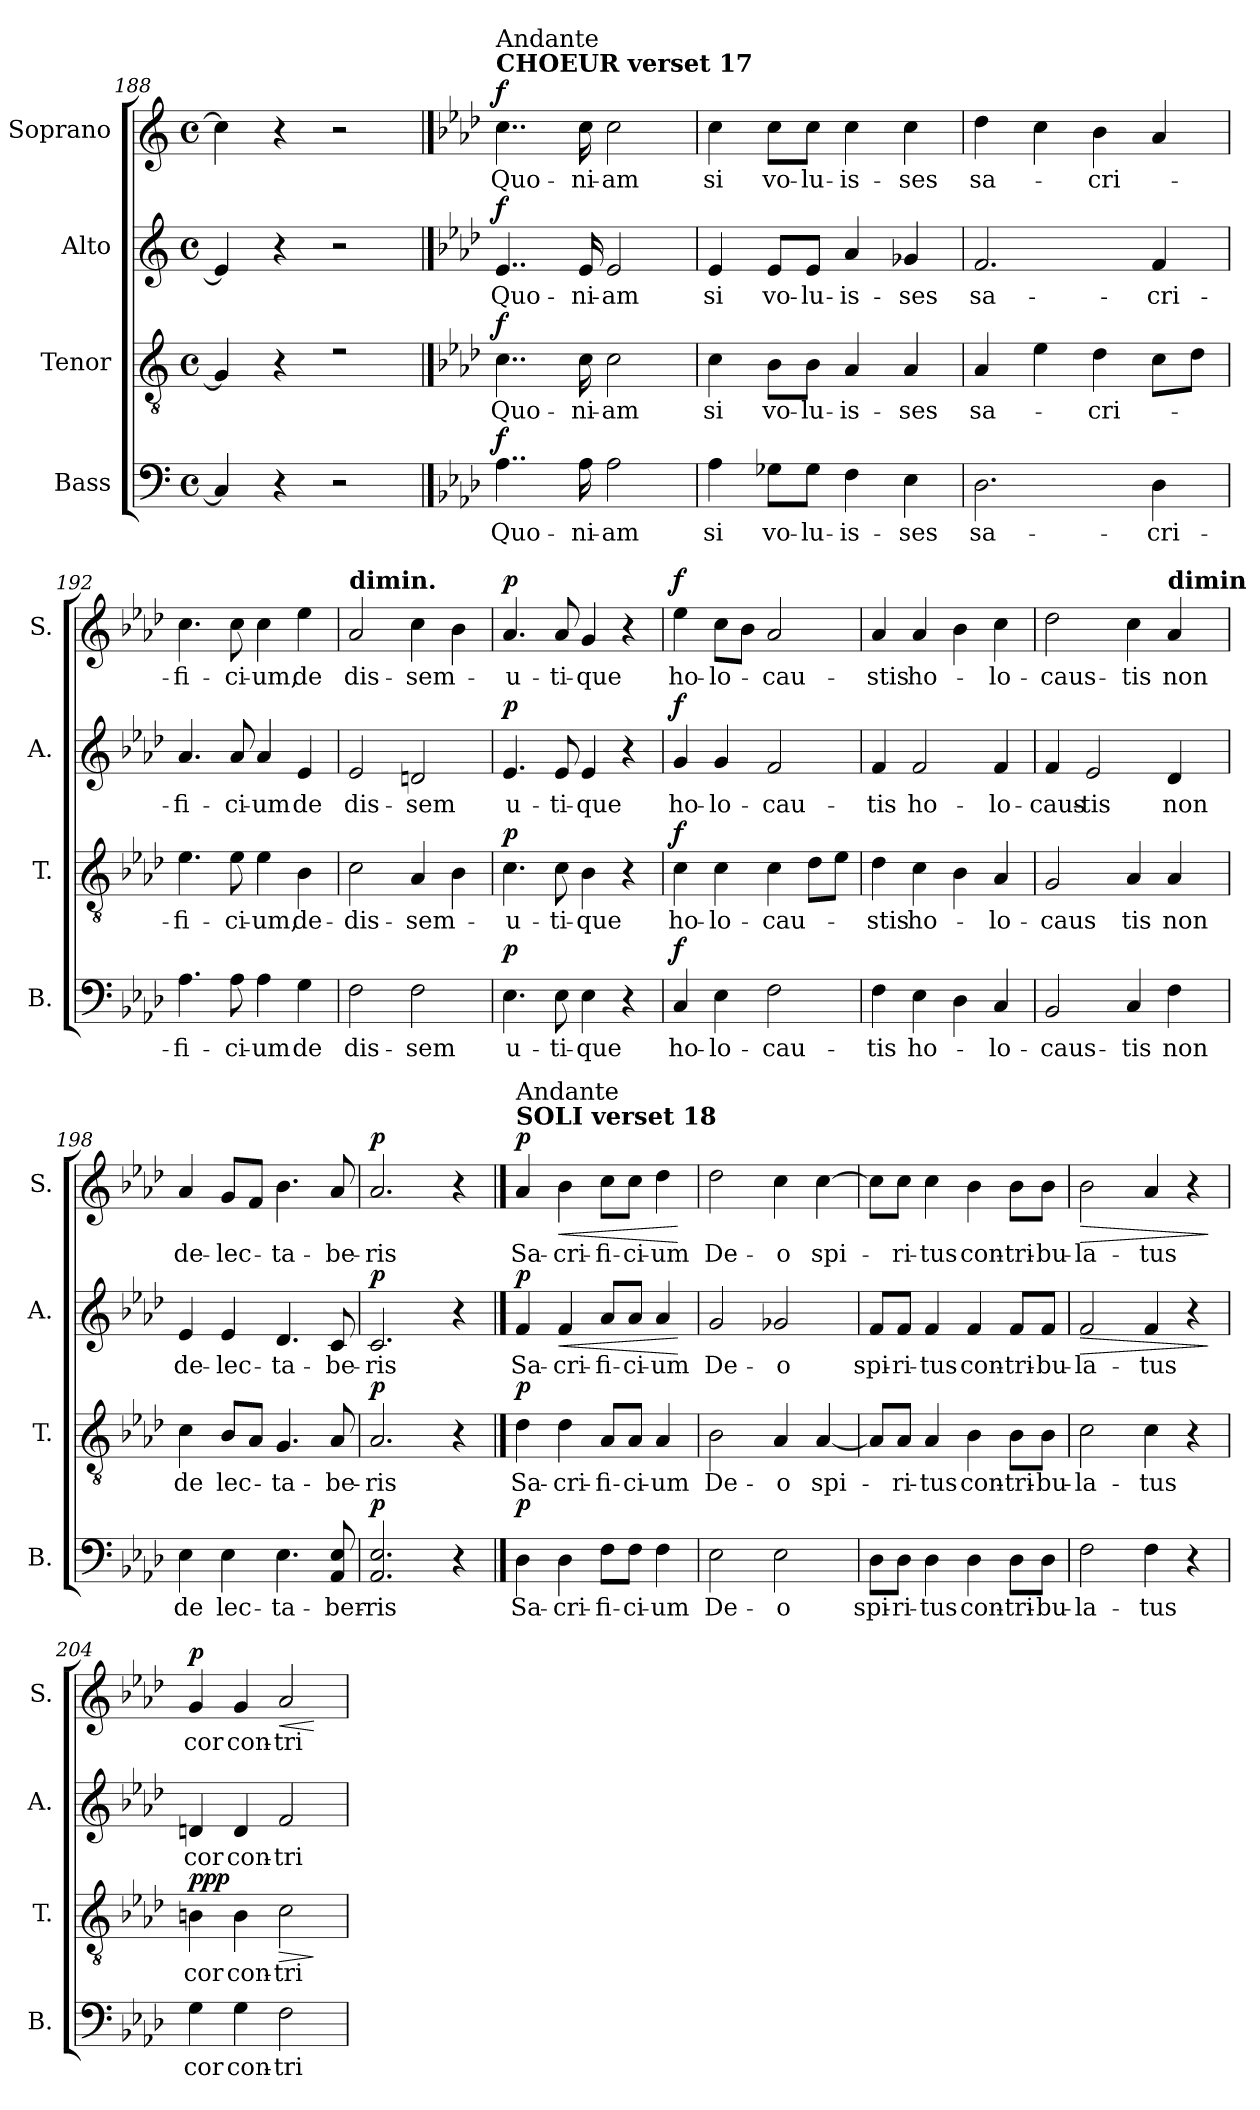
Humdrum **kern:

**kern	**text	**dynam	**kern	**text	**dynam	**kern	**text	**dynam	**kern	**text	**dynam
*part4	*part4	*part4	*part3	*part3	*part3	*part2	*part2	*part2	*part1	*part1	*part1
*staff4	*staff4	*staff4	*staff3	*staff3	*staff3	*staff2	*staff2	*staff2	*staff1	*staff1	*staff1
*I"Bass	*	*	*I"Tenor	*	*	*I"Alto	*	*	*I"Soprano	*	*
*I'B.	*	*	*I'T.	*	*	*I'A.	*	*	*I'S.	*	*
*clefF4	*	*	*clefGv2	*	*	*clefG2	*	*	*clefG2	*	*
*k[]	*	*	*k[]	*	*	*k[]	*	*	*k[]	*	*
*M4/4	*	*	*M4/4	*	*	*M4/4	*	*	*M4/4	*	*
*met(c)	*	*	*met(c)	*	*	*met(c)	*	*	*met(c)	*	*
=188	=188	=188	=188	=188	=188	=188	=188	=188	=188	=188	=188
4C/]	.	.	4G/]	.	.	4e/]	.	.	4cc\]	.	.
4r	.	.	4r	.	.	4r	.	.	4r	.	.
2r	.	.	2rd	.	.	2r	.	.	2r	.	.
==189	==189	==189	==189	==189	==189	==189	==189	==189	==189	==189	==189
*k[b-e-a-d-]	*	*	*k[b-e-a-d-]	*	*	*k[b-e-a-d-]	*	*	*k[b-e-a-d-]	*	*
*	*	*	*	*	*	*	*	*	*MM80	*	*
!	!	!	!	!	!	!	!	!	!LO:TX:a:B:t=CHOEUR verset 17	!	!
!	!	!	!	!	!	!	!	!	!LO:TX:a:t=Andante	!	!
!	!LO:LY:b	!LO:DY:a	!	!LO:LY:b	!LO:DY:a	!	!LO:LY:b	!LO:DY:a	!	!LO:LY:b	!LO:DY:a
4..A-\	Quo-	f	4..c\	Quo-	f	4..e-/	Quo-	f	4..cc\	Quo-	f
!	!LO:LY:b	!	!	!LO:LY:b	!	!	!LO:LY:b	!	!	!LO:LY:b	!
16A-\	-ni-	.	16c\	-ni-	.	16e-/	-ni-	.	16cc\	-ni-	.
!	!LO:LY:b	!	!	!LO:LY:b	!	!	!LO:LY:b	!	!	!LO:LY:b	!
2A-\	-am	.	2c\	-am	.	2e-/	-am	.	2cc\	-am	.
=190	=190	=190	=190	=190	=190	=190	=190	=190	=190	=190	=190
!	!LO:LY:b	!	!	!LO:LY:b	!	!	!LO:LY:b	!	!	!LO:LY:b	!
4A-\	si	.	4c\	si	.	4e-/	si	.	4cc\	si	.
!	!LO:LY:b	!	!	!LO:LY:b	!	!	!LO:LY:b	!	!	!LO:LY:b	!
8G-X\L	vo-	.	8B-\L	vo-	.	8e-/L	vo-	.	8cc\L	vo-	.
!	!LO:LY:b	!	!	!LO:LY:b	!	!	!LO:LY:b	!	!	!LO:LY:b	!
8G-\J	-lu-	.	8B-\J	-lu-	.	8e-/J	-lu-	.	8cc\J	-lu-	.
!	!LO:LY:b	!	!	!LO:LY:b	!	!	!LO:LY:b	!	!	!LO:LY:b	!
4F\	-is-	.	4A-/	-is-	.	4a-/	-is-	.	4cc\	-is-	.
!	!LO:LY:b	!	!	!LO:LY:b	!	!	!LO:LY:b	!	!	!LO:LY:b	!
4E-\	-ses	.	4A-/	-ses	.	4g-X/	-ses	.	4cc\	-ses	.
=191	=191	=191	=191	=191	=191	=191	=191	=191	=191	=191	=191
!	!LO:LY:b	!	!	!LO:LY:b	!	!	!LO:LY:b	!	!	!LO:LY:b	!
2.D-\	sa-	.	4A-/	sa-	.	2.f/	sa-	.	4dd-\	sa-	.
.	.	.	4e-\	.	.	.	.	.	4cc\	.	.
!	!	!	!	!LO:LY:b	!	!	!	!	!	!LO:LY:b	!
.	.	.	4d-\	-cri-	.	.	.	.	4b-\	-cri-	.
!	!LO:LY:b	!	!	!	!	!	!LO:LY:b	!	!	!	!
4D-\	cri-	.	8c\L	.	.	4f/	-cri-	.	4a-/	.	.
.	.	.	8d-\J	.	.	.	.	.	.	.	.
!!LO:PB:g=z
=192	=192	=192	=192	=192	=192	=192	=192	=192	=192	=192	=192
!	!LO:LY:b	!	!	!LO:LY:b	!	!	!LO:LY:b	!	!	!LO:LY:b	!
4.A-\	-fi-	.	4.e-\	fi-	.	4.a-/	-fi-	.	4.cc\	-fi-	.
!	!LO:LY:b	!	!	!LO:LY:b	!	!	!LO:LY:b	!	!	!LO:LY:b	!
8A-\	-ci-	.	8e-\	-ci-	.	8a-/	-ci-	.	8cc\	-ci-	.
!	!LO:LY:b	!	!	!LO:LY:b	!	!	!LO:LY:b	!	!	!LO:LY:b	!
4A-\	-um	.	4e-\	-um,	.	4a-/	-um	.	4cc\	-um,	.
!	!LO:LY:b	!	!	!LO:LY:b	!	!	!LO:LY:b	!	!	!LO:LY:b	!
4G\	de	.	4B-\	de-	.	4e-/	de	.	4ee-\	de	.
=193	=193	=193	=193	=193	=193	=193	=193	=193	=193	=193	=193
!	!	!	!	!	!	!	!	!	!LO:TX:a:B:t=dimin.	!	!
!	!LO:LY:b	!	!	!LO:LY:b	!	!	!LO:LY:b	!	!	!LO:LY:b	!
2F\	dis-	.	2c\	-dis-	.	2e-/	dis-	.	2a-/	dis-	.
!	!LO:LY:b	!	!	!LO:LY:b	!	!	!LO:LY:b	!	!	!LO:LY:b	!
2F\	-sem	.	4A-/	-sem-	.	2dn/	-sem	.	4cc\	-sem-	.
.	.	.	4B-\	.	.	.	.	.	4b-\	.	.
=194	=194	=194	=194	=194	=194	=194	=194	=194	=194	=194	=194
!	!LO:LY:b	!LO:DY:a	!	!LO:LY:b	!LO:DY:a	!	!LO:LY:b	!LO:DY:a	!	!LO:LY:b	!LO:DY:a
4.E-\	u-	p	4.c\	-u-	p	4.e-/	u-	p	4.a-/	-u-	p
!	!LO:LY:b	!	!	!LO:LY:b	!	!	!LO:LY:b	!	!	!LO:LY:b	!
8E-\	-ti-	.	8c\	-ti-	.	8e-/	-ti-	.	8a-/	-ti-	.
!	!LO:LY:b	!	!	!LO:LY:b	!	!	!LO:LY:b	!	!	!LO:LY:b	!
4E-\	-que	.	4B-\	-que	.	4e-/	-que	.	4g/	-que	.
4r	.	.	4r	.	.	4r	.	.	4r	.	.
=195	=195	=195	=195	=195	=195	=195	=195	=195	=195	=195	=195
!	!LO:LY:b	!LO:DY:a	!	!LO:LY:b	!LO:DY:a	!	!LO:LY:b	!LO:DY:a	!	!LO:LY:b	!LO:DY:a
4C/	ho-	f	4c\	ho-	f	4g/	ho-	f	4ee-\	ho-	f
!	!LO:LY:b	!	!	!LO:LY:b	!	!	!LO:LY:b	!	!	!LO:LY:b	!
4E-\	-lo-	.	4c\	-lo-	.	4g/	-lo-	.	8cc\L	-lo-	.
.	.	.	.	.	.	.	.	.	8b-\J	.	.
!	!LO:LY:b	!	!	!LO:LY:b	!	!	!LO:LY:b	!	!	!LO:LY:b	!
2F\	-cau-	.	4c\	-cau-	.	2f/	-cau-	.	2a-/	-cau-	.
.	.	.	8d-\L	.	.	.	.	.	.	.	.
.	.	.	8e-\J	.	.	.	.	.	.	.	.
=196	=196	=196	=196	=196	=196	=196	=196	=196	=196	=196	=196
!	!LO:LY:b	!	!	!LO:LY:b	!	!	!LO:LY:b	!	!	!LO:LY:b	!
4F\	tis	.	4d-\	stis	.	4f/	-tis	.	4a-/	-stis	.
!	!LO:LY:b	!	!	!LO:LY:b	!	!	!LO:LY:b	!	!	!LO:LY:b	!
4E-\	ho-	.	4c\	ho-	.	2f/	ho-	.	4a-/	ho-	.
4D-\	.	.	4B-\	.	.	.	.	.	4b-\	.	.
!	!LO:LY:b	!	!	!LO:LY:b	!	!	!LO:LY:b	!	!	!LO:LY:b	!
4C/	-lo-	.	4A-/	-lo-	.	4f/	-lo-	.	4cc\	-lo-	.
=197	=197	=197	=197	=197	=197	=197	=197	=197	=197	=197	=197
!	!LO:LY:b	!	!	!LO:LY:b	!	!	!LO:LY:b	!	!	!LO:LY:b	!
2BB-/	-caus-	.	2G/	-caus	.	4f/	-caus-	.	2dd-\	-caus-	.
!	!	!	!	!	!	!	!LO:LY:b	!	!	!	!
.	.	.	.	.	.	2e-/	tis	.	.	.	.
!	!LO:LY:b	!	!	!LO:LY:b	!	!	!	!	!	!LO:LY:b	!
4C/	-tis	.	4A-/	tis	.	.	.	.	4cc\	tis	.
!	!	!	!	!	!	!	!	!	!LO:TX:a:B:t=dimin	!	!
!	!LO:LY:b	!	!	!LO:LY:b	!	!	!LO:LY:b	!	!	!LO:LY:b	!
4F\	non	.	4A-/	non	.	4d-/	-non	.	4a-/	non	.
!!LO:LB:g=z
=198	=198	=198	=198	=198	=198	=198	=198	=198	=198	=198	=198
!	!LO:LY:b	!	!	!LO:LY:b	!	!	!LO:LY:b	!	!	!LO:LY:b	!
4E-\	de	.	4c\	de	.	4e-/	de-	.	4a-/	de-	.
!	!LO:LY:b	!	!	!LO:LY:b	!	!	!LO:LY:b	!	!	!LO:LY:b	!
4E-\	lec-	.	8B-/L	lec-	.	4e-/	-lec-	.	8g/L	-lec-	.
.	.	.	8A-/J	.	.	.	.	.	8f/J	.	.
!	!LO:LY:b	!	!	!LO:LY:b	!	!	!LO:LY:b	!	!	!LO:LY:b	!
4.E-\	-ta-	.	4.G/	-ta-	.	4.d-/	-ta-	.	4.b-\	-ta-	.
!	!LO:LY:b	!	!	!LO:LY:b	!	!	!LO:LY:b	!	!	!LO:LY:b	!
8AA-/ 8E-/	-ber-	.	8A-/	-be-	.	8c/	-be-	.	8a-/	-be-	.
=199	=199	=199	=199	=199	=199	=199	=199	=199	=199	=199	=199
!	!LO:LY:b	!LO:DY:a	!	!LO:LY:b	!LO:DY:a	!	!LO:LY:b	!LO:DY:a	!	!LO:LY:b	!LO:DY:a
2.AA-/ 2.E-/	-ris	p	2.A-/	-ris	p	2.c/	-ris	p	2.a-/	-ris	p
4r	.	.	4r	.	.	4r	.	.	4r	.	.
==200	==200	==200	==200	==200	==200	==200	==200	==200	==200	==200	==200
!	!	!	!	!	!	!	!	!	!LO:TX:a:B:t=SOLI verset 18	!	!
!	!	!	!	!	!	!	!	!	!LO:TX:a:t=Andante	!	!
!	!LO:LY:b	!LO:DY:a	!	!LO:LY:b	!LO:DY:a	!	!LO:LY:b	!LO:DY:a	!	!LO:LY:b	!LO:DY:a
4D-\	Sa-	p	4d-\	Sa-	p	4f/	Sa-	p	4a-/	Sa-	p
!	!LO:LY:b	!	!	!LO:LY:b	!	!	!LO:LY:b	!LO:HP:b	!	!LO:LY:b	!LO:HP:b
4D-\	-cri-	.	4d-\	-cri-	.	4f/	-cri-	<	4b-\	-cri-	<
!	!LO:LY:b	!	!	!LO:LY:b	!	!	!LO:LY:b	!	!	!LO:LY:b	!
8F\L	-fi-	.	8A-/L	-fi-	.	8a-/L	-fi-	.	8cc\L	-fi-	.
!	!LO:LY:b	!	!	!LO:LY:b	!	!	!LO:LY:b	!	!	!LO:LY:b	!
8F\J	-ci-	.	8A-/J	-ci-	.	8a-/J	-ci-	.	8cc\J	-ci-	.
!	!LO:LY:b	!	!	!LO:LY:b	!	!	!LO:LY:b	!	!	!LO:LY:b	!
4F\	-um	.	4A-/	-um	.	4a-/	-um	.	4dd-\	-um	.
.	.	.	.	.	.	.	.	[	.	.	[
=201	=201	=201	=201	=201	=201	=201	=201	=201	=201	=201	=201
!	!LO:LY:b	!	!	!LO:LY:b	!	!	!LO:LY:b	!	!	!LO:LY:b	!
2E-\	De-	.	2B-\	De-	.	2g/	De-	.	2dd-\	De-	.
!	!LO:LY:b	!	!	!LO:LY:b	!	!	!LO:LY:b	!	!	!LO:LY:b	!
2E-\	-o	.	4A-/	-o	.	2g-X/	-o	.	4cc\	-o	.
!	!	!	!	!LO:LY:b	!	!	!	!	!	!LO:LY:b	!
.	.	.	[4A-/	spi-	.	.	.	.	[4cc\	spi-	.
=202	=202	=202	=202	=202	=202	=202	=202	=202	=202	=202	=202
!	!LO:LY:b	!	!	!	!	!	!LO:LY:b	!	!	!	!
8D-\L	spi-	.	8A-/L]	.	.	8f/L	spi-	.	8cc\L]	.	.
!	!LO:LY:b	!	!	!LO:LY:b	!	!	!LO:LY:b	!	!	!LO:LY:b	!
8D-\J	-ri-	.	8A-/J	-ri-	.	8f/J	-ri-	.	8cc\J	-ri-	.
!	!LO:LY:b	!	!	!LO:LY:b	!	!	!LO:LY:b	!	!	!LO:LY:b	!
4D-\	-tus	.	4A-/	-tus	.	4f/	-tus	.	4cc\	-tus	.
!	!LO:LY:b	!	!	!LO:LY:b	!	!	!LO:LY:b	!	!	!LO:LY:b	!
4D-\	con-	.	4B-\	con-	.	4f/	con-	.	4b-\	con-	.
!	!LO:LY:b	!	!	!LO:LY:b	!	!	!LO:LY:b	!	!	!LO:LY:b	!
8D-\L	-tri-	.	8B-\L	-tri-	.	8f/L	-tri-	.	8b-\L	-tri-	.
!	!LO:LY:b	!	!	!LO:LY:b	!	!	!LO:LY:b	!	!	!LO:LY:b	!
8D-\J	-bu-	.	8B-\J	-bu-	.	8f/J	-bu-	.	8b-\J	-bu-	.
=203	=203	=203	=203	=203	=203	=203	=203	=203	=203	=203	=203
!	!LO:LY:b	!	!	!LO:LY:b	!	!	!LO:LY:b	!LO:HP:b	!	!LO:LY:b	!LO:HP:b
2F\	-la-	.	2c\	-la-	.	2f/	-la-	>	2b-\	-la-	>
!	!LO:LY:b	!	!	!LO:LY:b	!	!	!LO:LY:b	!	!	!LO:LY:b	!
4F\	tus	.	4c\	-tus	.	4f/	-tus	.	4a-/	-tus	.
4r	.	.	4r	.	.	4r	.	.	4r	.	.
.	.	.	.	.	.	.	.	]	.	.	]
!!LO:LB:g=z
=204	=204	=204	=204	=204	=204	=204	=204	=204	=204	=204	=204
!	!LO:LY:b	!	!	!LO:LY:b	!LO:DY:b	!	!LO:LY:b	!	!	!LO:LY:b	!
!	!	!	!	!	!LO:DY:n=1:b	!	!	!	!	!	!
!	!	!	!	!	!LO:DY:n=2:a	!	!	!	!	!	!LO:DY:a
4G\	cor	.	4Bn\	cor	p p p	4dn/	cor	.	4g/	cor	p
!	!LO:LY:b	!	!	!LO:LY:b	!	!	!LO:LY:b	!	!	!LO:LY:b	!
4G\	con-	.	4B\	con-	.	4d/	con-	.	4g/	con-	.
!	!LO:LY:b	!	!	!LO:LY:b	!LO:HP:b	!	!LO:LY:b	!	!	!LO:LY:b	!LO:HP:b
2F\	-tri	.	2c\	-tri	>	2f/	-tri	.	2a-/	-tri	<
.	.	.	.	.	]	.	.	.	.	.	[
=	=	=	=	=	=	=	=	=	=	=	=
*-	*-	*-	*-	*-	*-	*-	*-	*-	*-	*-	*-
